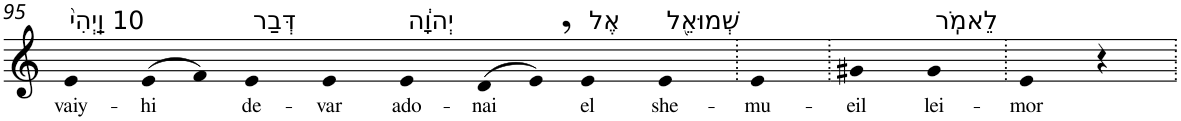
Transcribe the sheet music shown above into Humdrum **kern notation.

**kern	**text
*part1	*part1
*staff1	*staff1
*I"Piano	*
*I'Pno	*
!!LO:PB:g=z
*clefG2	*
*k[]	*
=95	=95
!LO:TX:a:t=10 וַֽיְהִי֙	!
!	!LO:LY:b
4e	vaiy-
!	!LO:LY:b
(>8e	-hi
8f)	.
!LO:TX:a:t=דְּבַר	!
!	!LO:LY:b
4e	de-
!	!LO:LY:b
4e	-var
!LO:TX:a:t=יְהוָ֔ה	!
!	!LO:LY:b
4e	ado-
!	!LO:LY:b
(>8d	-nai
8e,)	.
!LO:TX:a:t=אֶל	!
!	!LO:LY:b
4e	el
!LO:TX:a:t=שְׁמוּאֵ֖ל	!
!	!LO:LY:b
4e	she-
=96.	=96.
!	!LO:LY:b
4e	-mu-
=97.	=97.
!	!LO:LY:b
4g#X	-eil
!LO:TX:a:t=לֵאמֹֽר	!
!	!LO:LY:b
4g#	lei-
=98.	=98.
!	!LO:LY:b
4e	-mor
4r	.
=.	=.
*-	*-
